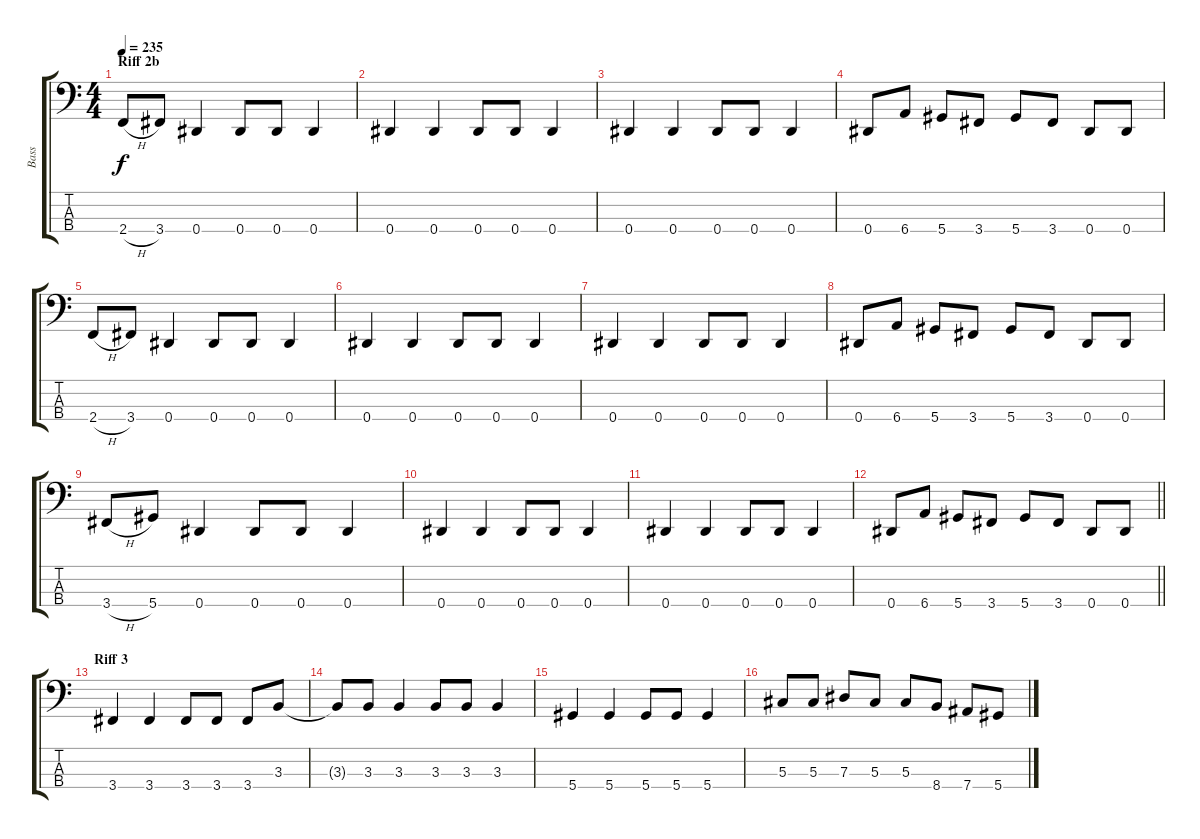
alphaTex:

\track ("Bass" "Bass") {instrument electricbassfinger}
\staff {score tabs}
\tuning (Gb2 Db2 Ab1 Eb1) {hide}
\ts (4 4)
\section ("" "Riff 2b")
\tempo 235
\clef f4
\ks aminor
2.4{h}.8{dy f} 3.4.8 0.4.4 0.4.8 0.4.8 0.4.4 |
0.4.4 0.4.4 0.4.8 0.4.8 0.4.4 |
0.4.4 0.4.4 0.4.8 0.4.8 0.4.4 |
0.4.8 6.4.8 5.4.8 3.4.8 5.4.8 3.4.8 0.4.8 0.4.8 |
2.4{h}.8 3.4.8 0.4.4 0.4.8 0.4.8 0.4.4 |
0.4.4 0.4.4 0.4.8 0.4.8 0.4.4 |
0.4.4 0.4.4 0.4.8 0.4.8 0.4.4 |
0.4.8 6.4.8 5.4.8 3.4.8 5.4.8 3.4.8 0.4.8 0.4.8 |
3.4{h}.8 5.4.8 0.4.4 0.4.8 0.4.8 0.4.4 |
0.4.4 0.4.4 0.4.8 0.4.8 0.4.4 |
0.4.4 0.4.4 0.4.8 0.4.8 0.4.4 |
\barLineRight lightlight
0.4.8 6.4.8 5.4.8 3.4.8 5.4.8 3.4.8 0.4.8 0.4.8 |
\section ("" "Riff 3")
3.4.4 3.4.4 3.4.8 3.4.8 3.4.8 3.3.8 |
3.3{t}.8 3.3.8 3.3.4 3.3.8 3.3.8 3.3.4 |
5.4.4 5.4.4 5.4.8 5.4.8 5.4.4 |
5.3.8 5.3.8 7.3.8 5.3.8 5.3.8 8.4.8 7.4.8 5.4.8
